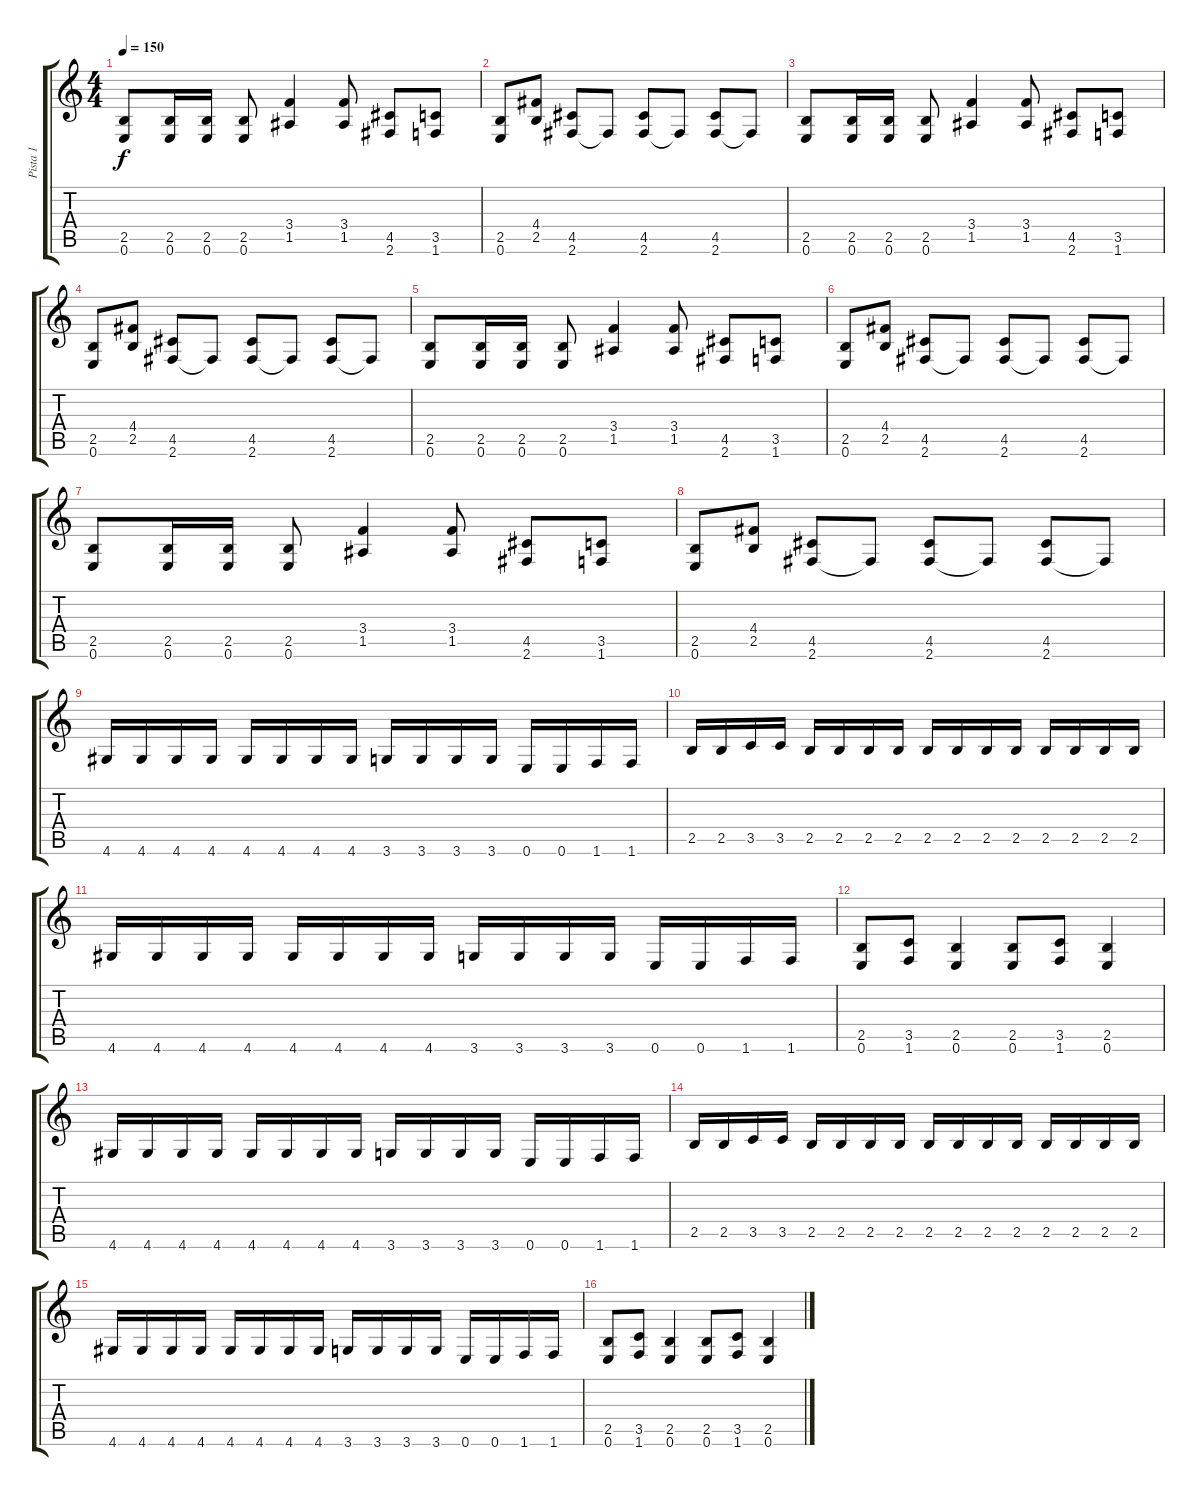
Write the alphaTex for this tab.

\track ("Pista 1" "Pista 1") {instrument distortionguitar}
\staff {score tabs}
\tuning (E4 B3 G3 D3 A2 E2) {hide}
\ts (4 4)
\tempo 150
\clef g2
\ks c
(2.5 0.6).8{dy f} (2.5 0.6).16 (2.5 0.6).16 (2.5 0.6).8 (3.4 1.5).4 (3.4 1.5).8 (4.5 2.6).8 (3.5 1.6).8 |
(2.5 0.6).8 (4.4 2.5).8 (4.5 2.6).8 2.6{t}.8 (4.5 2.6).8 2.6{t}.8 (4.5 2.6).8 2.6{t}.8 |
(2.5 0.6).8 (2.5 0.6).16 (2.5 0.6).16 (2.5 0.6).8 (3.4 1.5).4 (3.4 1.5).8 (4.5 2.6).8 (3.5 1.6).8 |
(2.5 0.6).8 (4.4 2.5).8 (4.5 2.6).8 2.6{t}.8 (4.5 2.6).8 2.6{t}.8 (4.5 2.6).8 2.6{t}.8 |
(2.5 0.6).8 (2.5 0.6).16 (2.5 0.6).16 (2.5 0.6).8 (3.4 1.5).4 (3.4 1.5).8 (4.5 2.6).8 (3.5 1.6).8 |
(2.5 0.6).8 (4.4 2.5).8 (4.5 2.6).8 2.6{t}.8 (4.5 2.6).8 2.6{t}.8 (4.5 2.6).8 2.6{t}.8 |
(2.5 0.6).8 (2.5 0.6).16 (2.5 0.6).16 (2.5 0.6).8 (3.4 1.5).4 (3.4 1.5).8 (4.5 2.6).8 (3.5 1.6).8 |
(2.5 0.6).8 (4.4 2.5).8 (4.5 2.6).8 2.6{t}.8 (4.5 2.6).8 2.6{t}.8 (4.5 2.6).8 2.6{t}.8 |
4.6.16 4.6.16 4.6.16 4.6.16 4.6.16 4.6.16 4.6.16 4.6.16 3.6.16 3.6.16 3.6.16 3.6.16 0.6.16 0.6.16 1.6.16 1.6.16 |
2.5.16 2.5.16 3.5.16 3.5.16 2.5.16 2.5.16 2.5.16 2.5.16 2.5.16 2.5.16 2.5.16 2.5.16 2.5.16 2.5.16 2.5.16 2.5.16 |
4.6.16 4.6.16 4.6.16 4.6.16 4.6.16 4.6.16 4.6.16 4.6.16 3.6.16 3.6.16 3.6.16 3.6.16 0.6.16 0.6.16 1.6.16 1.6.16 |
(2.5 0.6).8 (3.5 1.6).8 (2.5 0.6).4 (2.5 0.6).8 (3.5 1.6).8 (2.5 0.6).4 |
4.6.16 4.6.16 4.6.16 4.6.16 4.6.16 4.6.16 4.6.16 4.6.16 3.6.16 3.6.16 3.6.16 3.6.16 0.6.16 0.6.16 1.6.16 1.6.16 |
2.5.16 2.5.16 3.5.16 3.5.16 2.5.16 2.5.16 2.5.16 2.5.16 2.5.16 2.5.16 2.5.16 2.5.16 2.5.16 2.5.16 2.5.16 2.5.16 |
4.6.16 4.6.16 4.6.16 4.6.16 4.6.16 4.6.16 4.6.16 4.6.16 3.6.16 3.6.16 3.6.16 3.6.16 0.6.16 0.6.16 1.6.16 1.6.16 |
(2.5 0.6).8 (3.5 1.6).8 (2.5 0.6).4 (2.5 0.6).8 (3.5 1.6).8 (2.5 0.6).4
